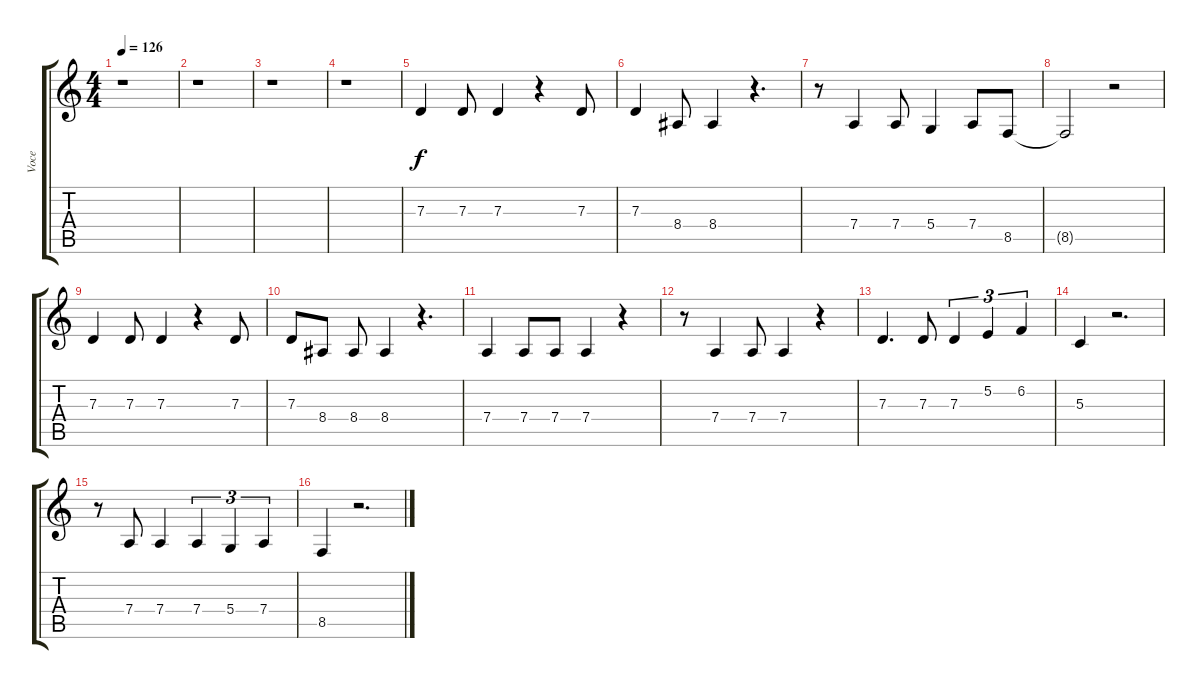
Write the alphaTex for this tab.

\track ("Voce" "Voce") {instrument altosax}
\staff {score tabs}
\tuning (E4 B3 G3 D3 A2 E2) {hide}
\ts (4 4)
\tempo 126
\clef g2
\ks c
r.1{dy f} |
r.1 |
r.1 |
r.1 |
7.3.4 7.3.8 7.3.4 r.4 7.3.8 |
7.3.4 8.4.8 8.4.4 r.4{d} |
r.8 7.4.4 7.4.8 5.4.4 7.4.8 8.5.8 |
8.5{t}.2 r.2 |
7.3.4 7.3.8 7.3.4 r.4 7.3.8 |
7.3.8 8.4.8 8.4.8 8.4.4 r.4{d} |
7.4.4 7.4.8 7.4.8 7.4.4 r.4 |
r.8 7.4.4 7.4.8 7.4.4 r.4 |
7.3.4{d} 7.3.8 7.3.4{tu (3 2)} 5.2.4{tu (3 2)} 6.2.4{tu (3 2)} |
5.3.4 r.2{d} |
r.8 7.4.8 7.4.4 7.4.4{tu (3 2)} 5.4.4{tu (3 2)} 7.4.4{tu (3 2)} |
8.5.4 r.2{d}
